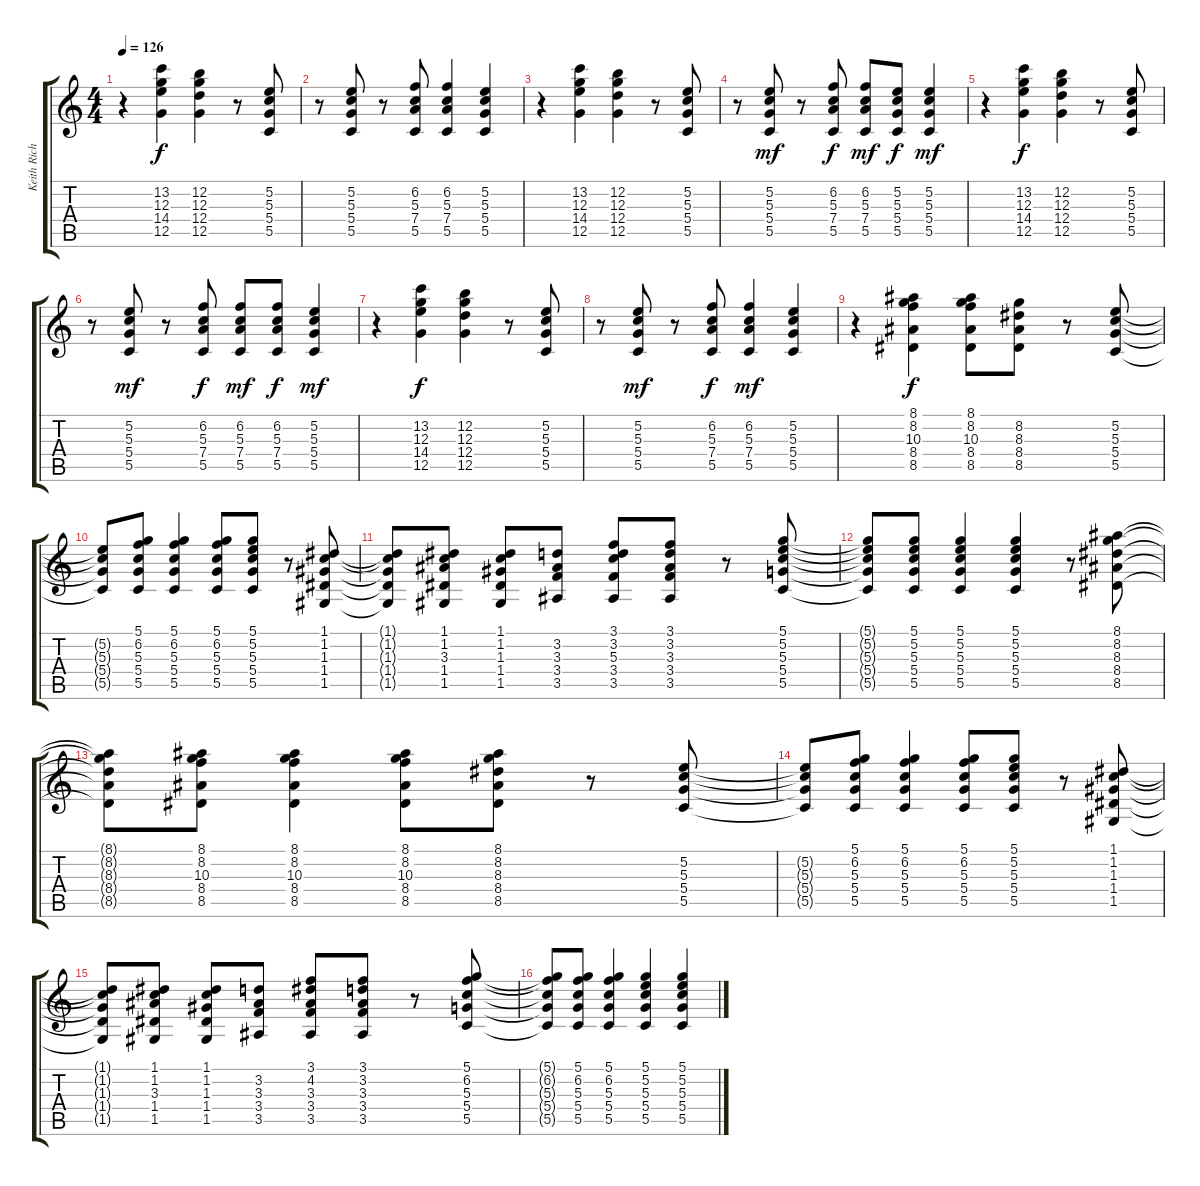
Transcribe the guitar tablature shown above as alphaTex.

\track ("Keith Richards" "Keith Rich") {instrument electricguitarclean}
\staff {score tabs}
\tuning (D4 B3 G3 D3 G2 D2) {hide}
\ts (4 4)
\tempo 126
\clef g2
\ks c
r.4{dy f instrument electricguitarclean} (13.2 12.3 14.4 12.5).4 (12.2 12.3 12.4 12.5).4 r.8 (5.2 5.3 5.4 5.5).8 |
r.8 (5.2 5.3 5.4 5.5).8 r.8 (6.2 5.3 7.4 5.5).8 (6.2 5.3 7.4 5.5).4 (5.2 5.3 5.4 5.5).4 |
r.4 (13.2 12.3 14.4 12.5).4 (12.2 12.3 12.4 12.5).4 r.8 (5.2 5.3 5.4 5.5).8 |
r.8 (5.2 5.3 5.4 5.5).8{dy mf} r.8 (6.2 5.3 7.4 5.5).8{dy f} (6.2 5.3 7.4 5.5).8{dy mf} (5.2 5.3 5.4 5.5).8{dy f} (5.2 5.3 5.4 5.5).4{dy mf} |
r.4 (13.2 12.3 14.4 12.5).4{dy f} (12.2 12.3 12.4 12.5).4 r.8 (5.2 5.3 5.4 5.5).8 |
r.8 (5.2 5.3 5.4 5.5).8{dy mf} r.8 (6.2 5.3 7.4 5.5).8{dy f} (6.2 5.3 7.4 5.5).8{dy mf} (6.2 5.3 7.4 5.5).8{dy f} (5.2 5.3 5.4 5.5).4{dy mf} |
r.4 (13.2 12.3 14.4 12.5).4{dy f} (12.2 12.3 12.4 12.5).4 r.8 (5.2 5.3 5.4 5.5).8 |
r.8 (5.2 5.3 5.4 5.5).8{dy mf} r.8 (6.2 5.3 7.4 5.5).8{dy f} (6.2 5.3 7.4 5.5).4{dy mf} (5.2 5.3 5.4 5.5).4 |
r.4 (8.1 8.2 10.3 8.4 8.5).4{dy f} (8.1 8.2 10.3 8.4 8.5).8 (8.2 8.3 8.4 8.5).8 r.8 (5.2 5.3 5.4 5.5).8 |
(5.2{t} 5.3{t} 5.4{t} 5.5{t}).8 (5.1 6.2 5.3 5.4 5.5).8 (5.1 6.2 5.3 5.4 5.5).4 (5.1 6.2 5.3 5.4 5.5).8 (5.1 5.2 5.3 5.4 5.5).8 r.8 (1.1 1.2 1.3 1.4 1.5).8 |
(1.1{t} 1.2{t} 1.3{t} 1.4{t} 1.5{t}).8 (1.1 1.2 3.3 1.4 1.5).8 (1.1 1.2 1.3 1.4 1.5).8 (3.2 3.3 3.4 3.5).8 (3.1 3.2 5.3 3.4 3.5).8 (3.1 3.2 3.3 3.4 3.5).8 r.8 (5.1 5.2 5.3 5.4 5.5).8 |
(5.1{t} 5.2{t} 5.3{t} 5.4{t} 5.5{t}).8 (5.1 5.2 5.3 5.4 5.5).8 (5.1 5.2 5.3 5.4 5.5).4 (5.1 5.2 5.3 5.4 5.5).4 r.8 (8.1 8.2 8.3 8.4 8.5).8 |
(8.1{t} 8.2{t} 8.3{t} 8.4{t} 8.5{t}).8 (8.1 8.2 10.3 8.4 8.5).8 (8.1 8.2 10.3 8.4 8.5).4 (8.1 8.2 10.3 8.4 8.5).8 (8.1 8.2 8.3 8.4 8.5).8 r.8 (5.2 5.3 5.4 5.5).8 |
(5.2{t} 5.3{t} 5.4{t} 5.5{t}).8 (5.1 6.2 5.3 5.4 5.5).8 (5.1 6.2 5.3 5.4 5.5).4 (5.1 6.2 5.3 5.4 5.5).8 (5.1 5.2 5.3 5.4 5.5).8 r.8 (1.1 1.2 1.3 1.4 1.5).8 |
(1.1{t} 1.2{t} 1.3{t} 1.4{t} 1.5{t}).8 (1.1 1.2 3.3 1.4 1.5).8 (1.1 1.2 1.3 1.4 1.5).8 (3.2 3.3 3.4 3.5).8 (3.1 4.2 3.3 3.4 3.5).8 (3.1 3.2 3.3 3.4 3.5).8 r.8 (5.1 6.2 5.3 5.4 5.5).8 |
(5.1{t} 6.2{t} 5.3{t} 5.4{t} 5.5{t}).8 (5.1 6.2 5.3 5.4 5.5).8 (5.1 6.2 5.3 5.4 5.5).4 (5.1 5.2 5.3 5.4 5.5).4 (5.1 5.2 5.3 5.4 5.5).4
